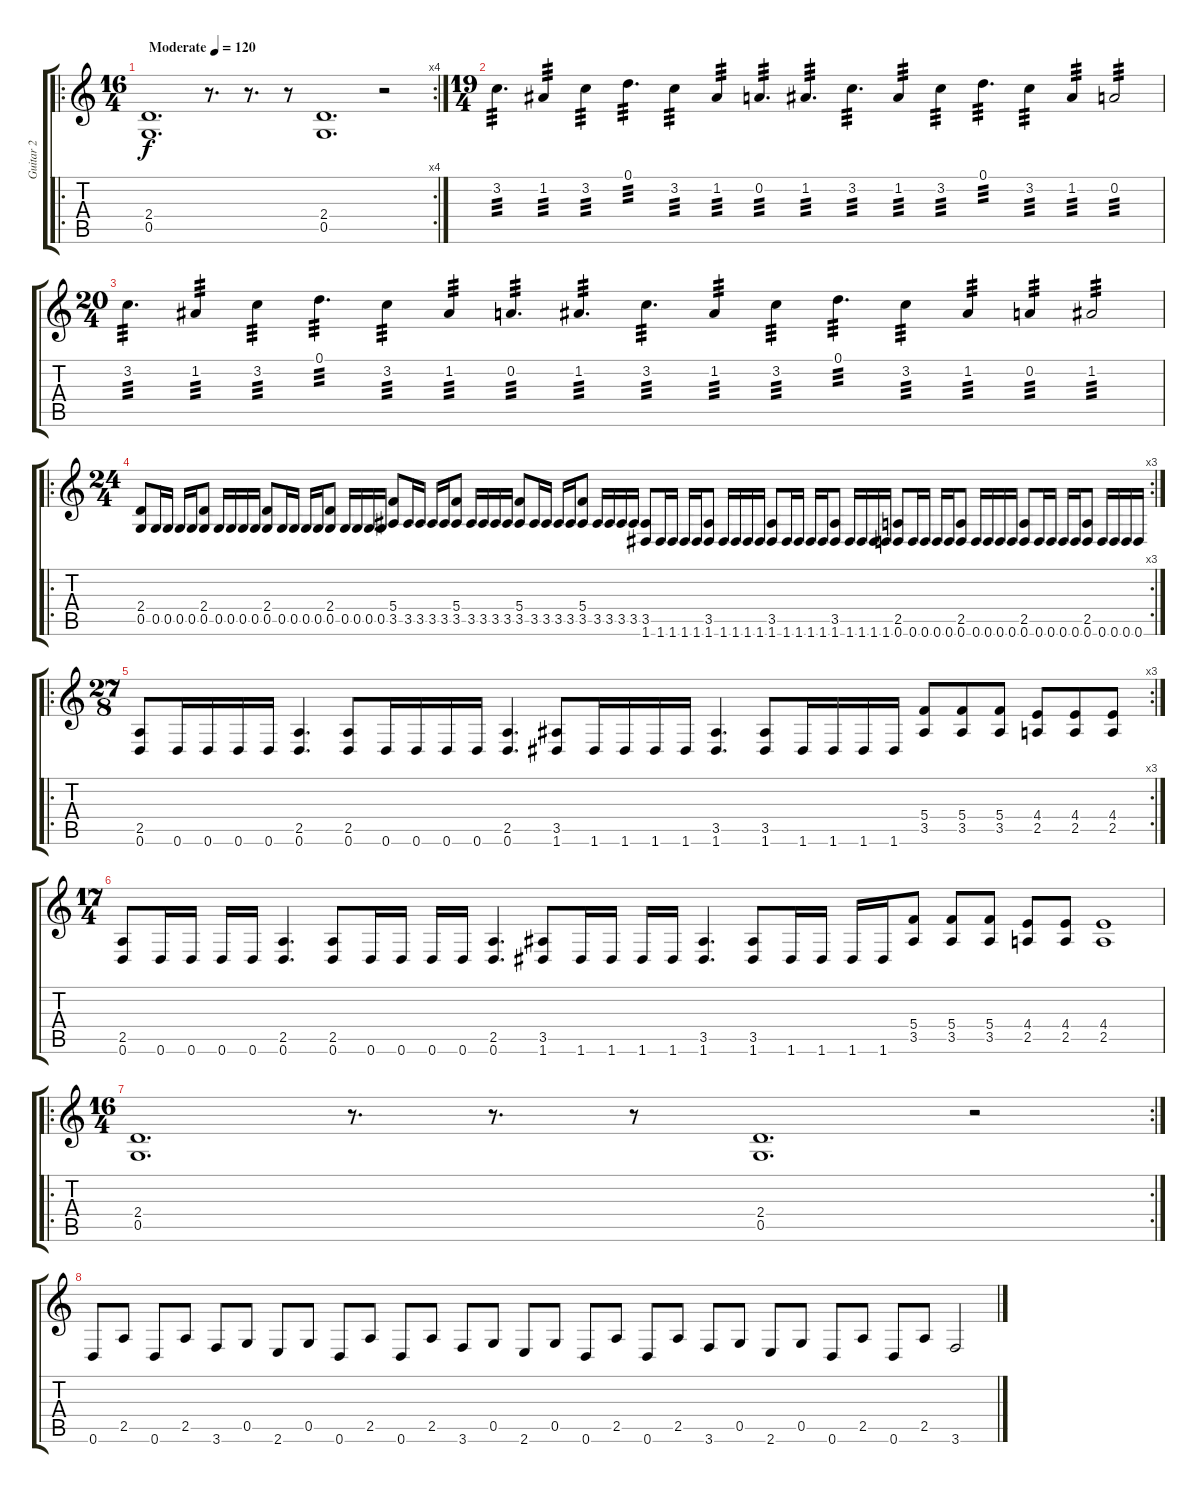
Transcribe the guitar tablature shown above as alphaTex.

\track ("Guitar 2" "Guitar 2") {instrument distortionguitar}
\staff {score tabs}
\tuning (D4 A3 F3 C3 G2 D2) {hide}
\ro
\rc 4
\ts (16 4)
\tempo (120 "Moderate")
\clef g2
\ks c
(2.4 0.5).1{d dy f instrument distortionguitar} r.8{d} r.8{d} r.8 (2.4 0.5).1{d} r.2 |
\ts (19 4)
3.2.4{d tp 3} 1.2.4{tp 3} 3.2.4{tp 3} 0.1.4{d tp 3} 3.2.4{tp 3} 1.2.4{tp 3} 0.2.4{d tp 3} 1.2.4{d tp 3} 3.2.4{d tp 3} 1.2.4{tp 3} 3.2.4{tp 3} 0.1.4{d tp 3} 3.2.4{tp 3} 1.2.4{tp 3} 0.2.2{tp 3} |
\ts (20 4)
3.2.4{d tp 3} 1.2.4{tp 3} 3.2.4{tp 3} 0.1.4{d tp 3} 3.2.4{tp 3} 1.2.4{tp 3} 0.2.4{d tp 3} 1.2.4{d tp 3} 3.2.4{d tp 3} 1.2.4{tp 3} 3.2.4{tp 3} 0.1.4{d tp 3} 3.2.4{tp 3} 1.2.4{tp 3} 0.2.4{tp 3} 1.2.2{tp 3} |
\ro
\rc 3
\ts (24 4)
(2.4 0.5).8 0.5.16 0.5.16 0.5.16 0.5.16 (2.4 0.5).8 0.5.16 0.5.16 0.5.16 0.5.16 (2.4 0.5).8 0.5.16 0.5.16 0.5.16 0.5.16 (2.4 0.5).8 0.5.16 0.5.16 0.5.16 0.5.16 (5.4 3.5).8 3.5.16 3.5.16 3.5.16 3.5.16 (5.4 3.5).8 3.5.16 3.5.16 3.5.16 3.5.16 (5.4 3.5).8 3.5.16 3.5.16 3.5.16 3.5.16 (5.4 3.5).8 3.5.16 3.5.16 3.5.16 3.5.16 (3.5 1.6).8 1.6.16 1.6.16 1.6.16 1.6.16 (3.5 1.6).8 1.6.16 1.6.16 1.6.16 1.6.16 (3.5 1.6).8 1.6.16 1.6.16 1.6.16 1.6.16 (3.5 1.6).8 1.6.16 1.6.16 1.6.16 1.6.16 (2.5 0.6).8 0.6.16 0.6.16 0.6.16 0.6.16 (2.5 0.6).8 0.6.16 0.6.16 0.6.16 0.6.16 (2.5 0.6).8 0.6.16 0.6.16 0.6.16 0.6.16 (2.5 0.6).8 0.6.16 0.6.16 0.6.16 0.6.16 |
\ro
\rc 3
\ts (27 8)
(2.5 0.6).8 0.6.16 0.6.16 0.6.16 0.6.16 (2.5 0.6).4{d} (2.5 0.6).8 0.6.16 0.6.16 0.6.16 0.6.16 (2.5 0.6).4{d} (3.5 1.6).8 1.6.16 1.6.16 1.6.16 1.6.16 (3.5 1.6).4{d} (3.5 1.6).8 1.6.16 1.6.16 1.6.16 1.6.16 (5.4 3.5).8 (5.4 3.5).8 (5.4 3.5).8 (4.4 2.5).8 (4.4 2.5).8 (4.4 2.5).8 |
\ts (17 4)
(2.5 0.6).8 0.6.16 0.6.16 0.6.16 0.6.16 (2.5 0.6).4{d} (2.5 0.6).8 0.6.16 0.6.16 0.6.16 0.6.16 (2.5 0.6).4{d} (3.5 1.6).8 1.6.16 1.6.16 1.6.16 1.6.16 (3.5 1.6).4{d} (3.5 1.6).8 1.6.16 1.6.16 1.6.16 1.6.16 (5.4 3.5).8 (5.4 3.5).8 (5.4 3.5).8 (4.4 2.5).8 (4.4 2.5).8 (4.4 2.5).1 |
\ro
\rc 2
\ts (16 4)
(2.4 0.5).1{d} r.8{d} r.8{d} r.8 (2.4 0.5).1{d} r.2 |
0.6.8 2.5.8 0.6.8 2.5.8 3.6.8 0.5.8 2.6.8 0.5.8 0.6.8 2.5.8 0.6.8 2.5.8 3.6.8 0.5.8 2.6.8 0.5.8 0.6.8 2.5.8 0.6.8 2.5.8 3.6.8 0.5.8 2.6.8 0.5.8 0.6.8 2.5.8 0.6.8 2.5.8 3.6.2
